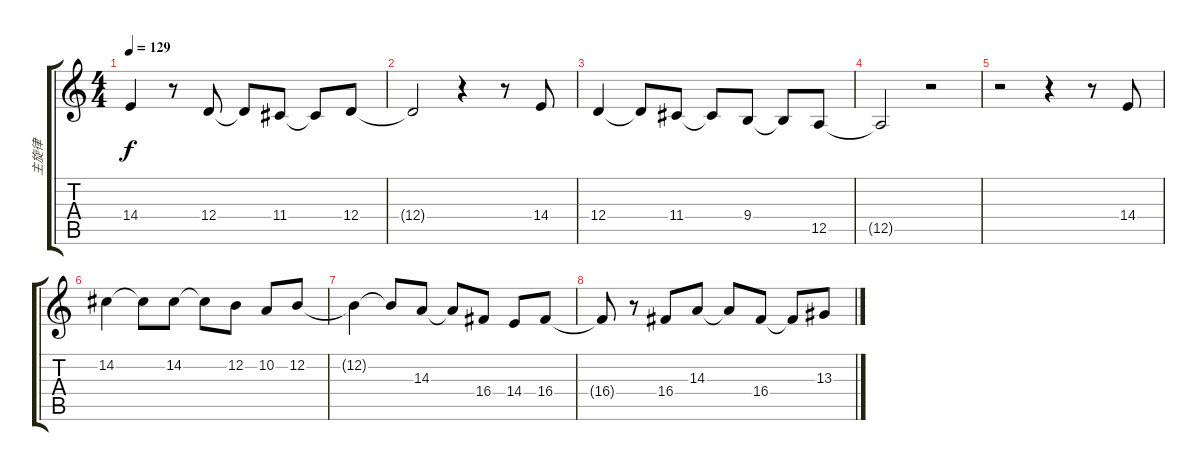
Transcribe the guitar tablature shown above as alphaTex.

\track ("主旋律" "主旋律") {instrument flute}
\staff {score tabs}
\tuning (E4 B3 G3 D3 A2 E2) {hide}
\ts (4 4)
\tempo 129
\clef g2
\ks c
14.4.4{dy f} r.8 12.4.8 12.4{t}.8 11.4.8 11.4{t}.8 12.4.8 |
12.4{t}.2 r.4 r.8 14.4.8 |
12.4.4 12.4{t}.8 11.4.8 11.4{t}.8 9.4.8 9.4{t}.8 12.5.8 |
12.5{t}.2 r.2 |
r.2 r.4 r.8 14.4.8 |
14.2.4 14.2{t}.8 14.2.8 14.2{t}.8 12.2.8 10.2.8 12.2.8 |
12.2{t}.4 12.2{t}.8 14.3.8 14.3{t}.8 16.4.8 14.4.8 16.4.8 |
16.4{t}.8 r.8 16.4.8 14.3.8 14.3{t}.8 16.4.8 16.4{t}.8 13.3.8
